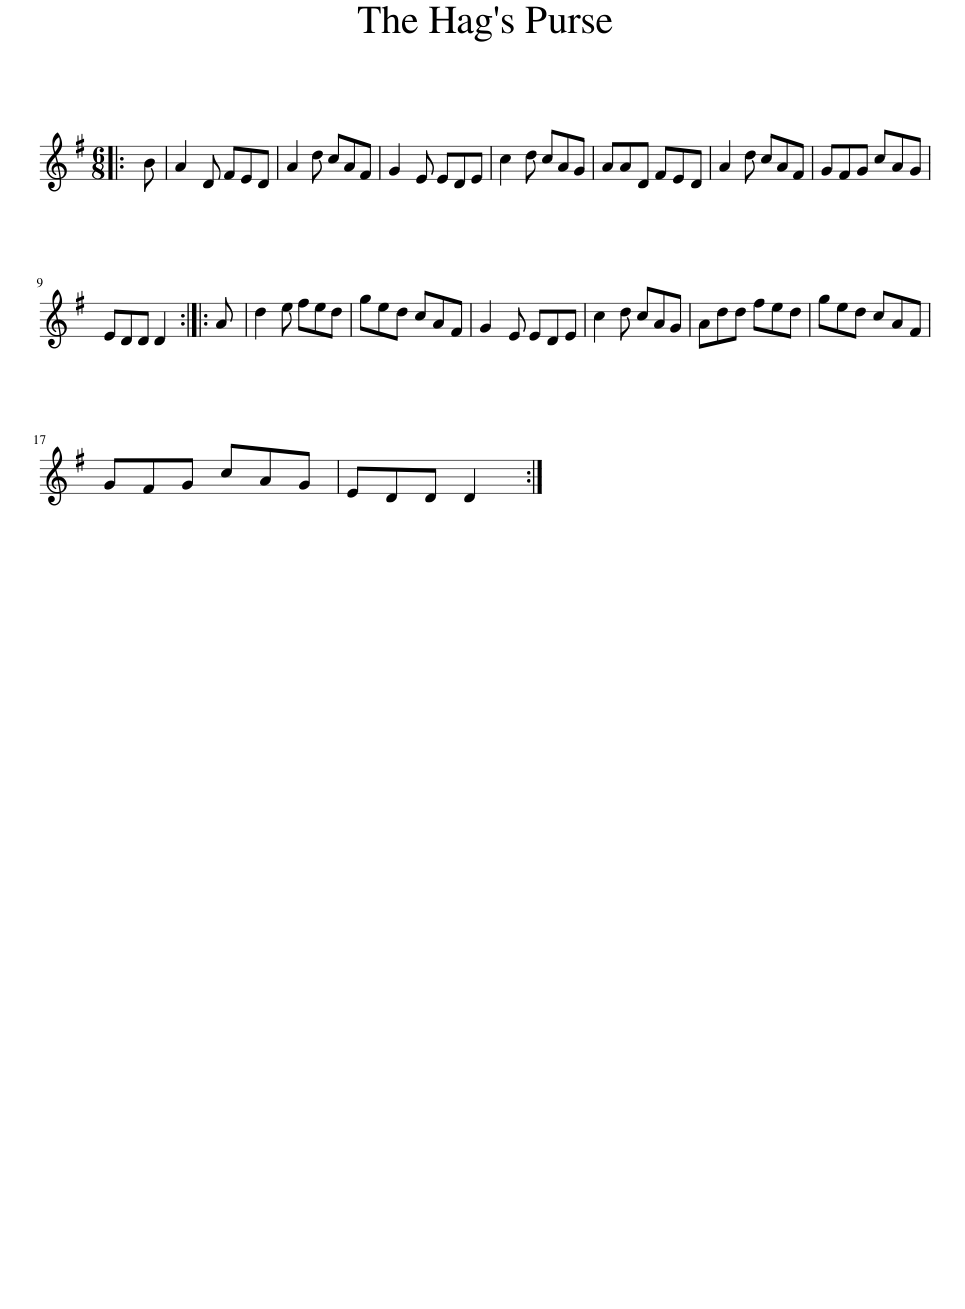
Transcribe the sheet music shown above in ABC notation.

X:1
L:1/8
M:6/8
I:linebreak $
K:G
V:1 treble
V:1
|: B | A2 D FED | A2 d cAF | G2 E EDE | c2 d cAG | %5
 AAD FED | A2 d cAF | GFG cAG |$ EDD D2 :: A | %10
 d2 e fed | ged cAF | G2 E EDE | c2 d cAG | Add fed | %15
 ged cAF |$ GFG cAG | EDD D2 :| %18
